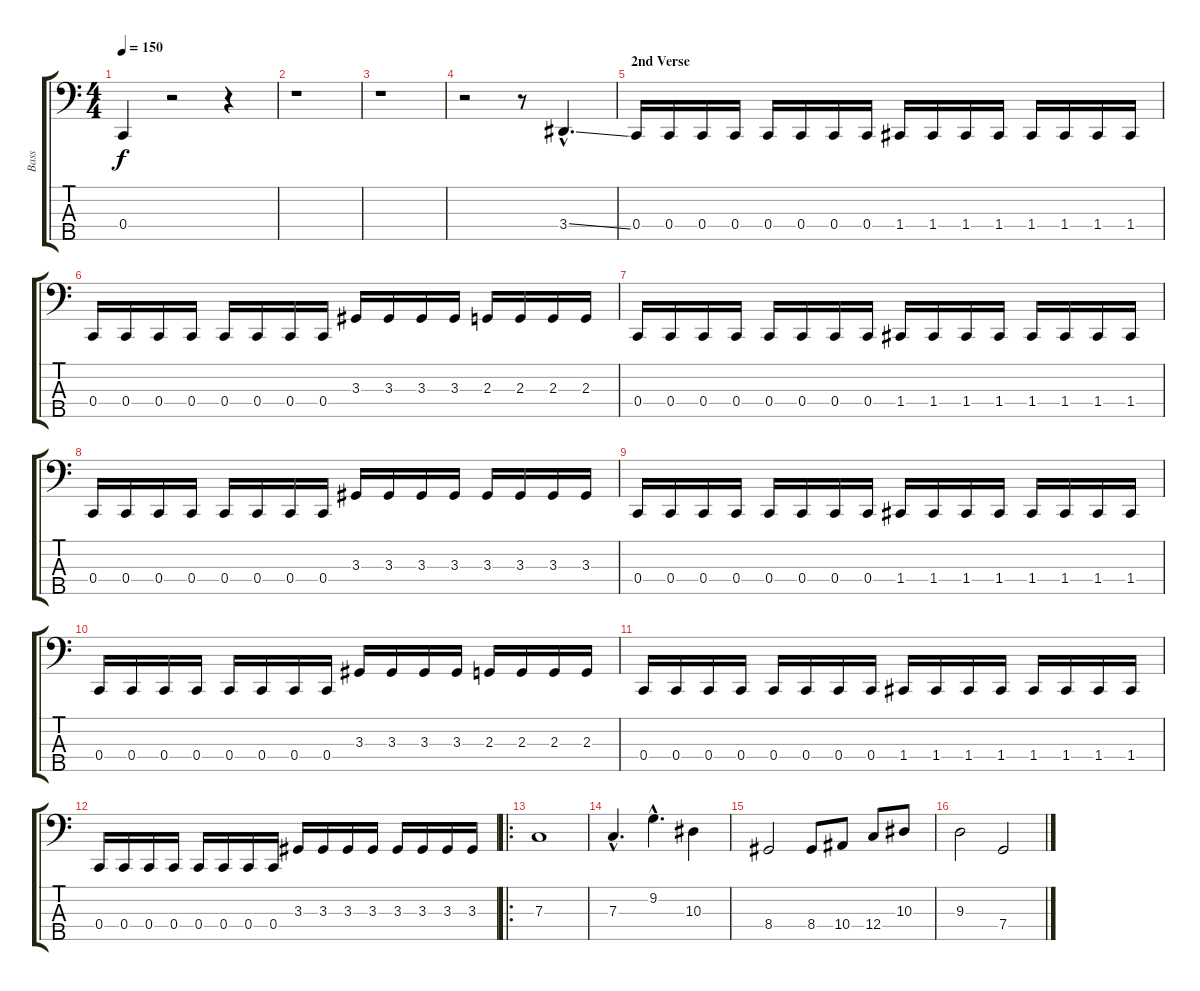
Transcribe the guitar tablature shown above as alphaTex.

\track ("Bass" "Bass") {instrument electricbassfinger}
\staff {score tabs}
\tuning (Eb2 Bb1 F1 C1 G0) {hide}
\ts (4 4)
\tempo 150
\clef f4
\ks c
0.4.4{dy f} r.2 r.4 |
r.1 |
r.1 |
r.2 r.8 3.4{ss hac}.4{d} |
\section ("" "2nd Verse")
0.4.16 0.4.16 0.4.16 0.4.16 0.4.16 0.4.16 0.4.16 0.4.16 1.4.16 1.4.16 1.4.16 1.4.16 1.4.16 1.4.16 1.4.16 1.4.16 |
0.4.16 0.4.16 0.4.16 0.4.16 0.4.16 0.4.16 0.4.16 0.4.16 3.3.16 3.3.16 3.3.16 3.3.16 2.3.16 2.3.16 2.3.16 2.3.16 |
0.4.16 0.4.16 0.4.16 0.4.16 0.4.16 0.4.16 0.4.16 0.4.16 1.4.16 1.4.16 1.4.16 1.4.16 1.4.16 1.4.16 1.4.16 1.4.16 |
0.4.16 0.4.16 0.4.16 0.4.16 0.4.16 0.4.16 0.4.16 0.4.16 3.3.16 3.3.16 3.3.16 3.3.16 3.3.16 3.3.16 3.3.16 3.3.16 |
0.4.16 0.4.16 0.4.16 0.4.16 0.4.16 0.4.16 0.4.16 0.4.16 1.4.16 1.4.16 1.4.16 1.4.16 1.4.16 1.4.16 1.4.16 1.4.16 |
0.4.16 0.4.16 0.4.16 0.4.16 0.4.16 0.4.16 0.4.16 0.4.16 3.3.16 3.3.16 3.3.16 3.3.16 2.3.16 2.3.16 2.3.16 2.3.16 |
0.4.16 0.4.16 0.4.16 0.4.16 0.4.16 0.4.16 0.4.16 0.4.16 1.4.16 1.4.16 1.4.16 1.4.16 1.4.16 1.4.16 1.4.16 1.4.16 |
0.4.16 0.4.16 0.4.16 0.4.16 0.4.16 0.4.16 0.4.16 0.4.16 3.3.16 3.3.16 3.3.16 3.3.16 3.3.16 3.3.16 3.3.16 3.3.16 |
\ro
7.3.1 |
7.3{hac}.4{d} 9.2{hac}.4{d} 10.3.4 |
8.4.2 8.4.8 10.4.8 12.4.8 10.3.8 |
9.3.2 7.4.2
